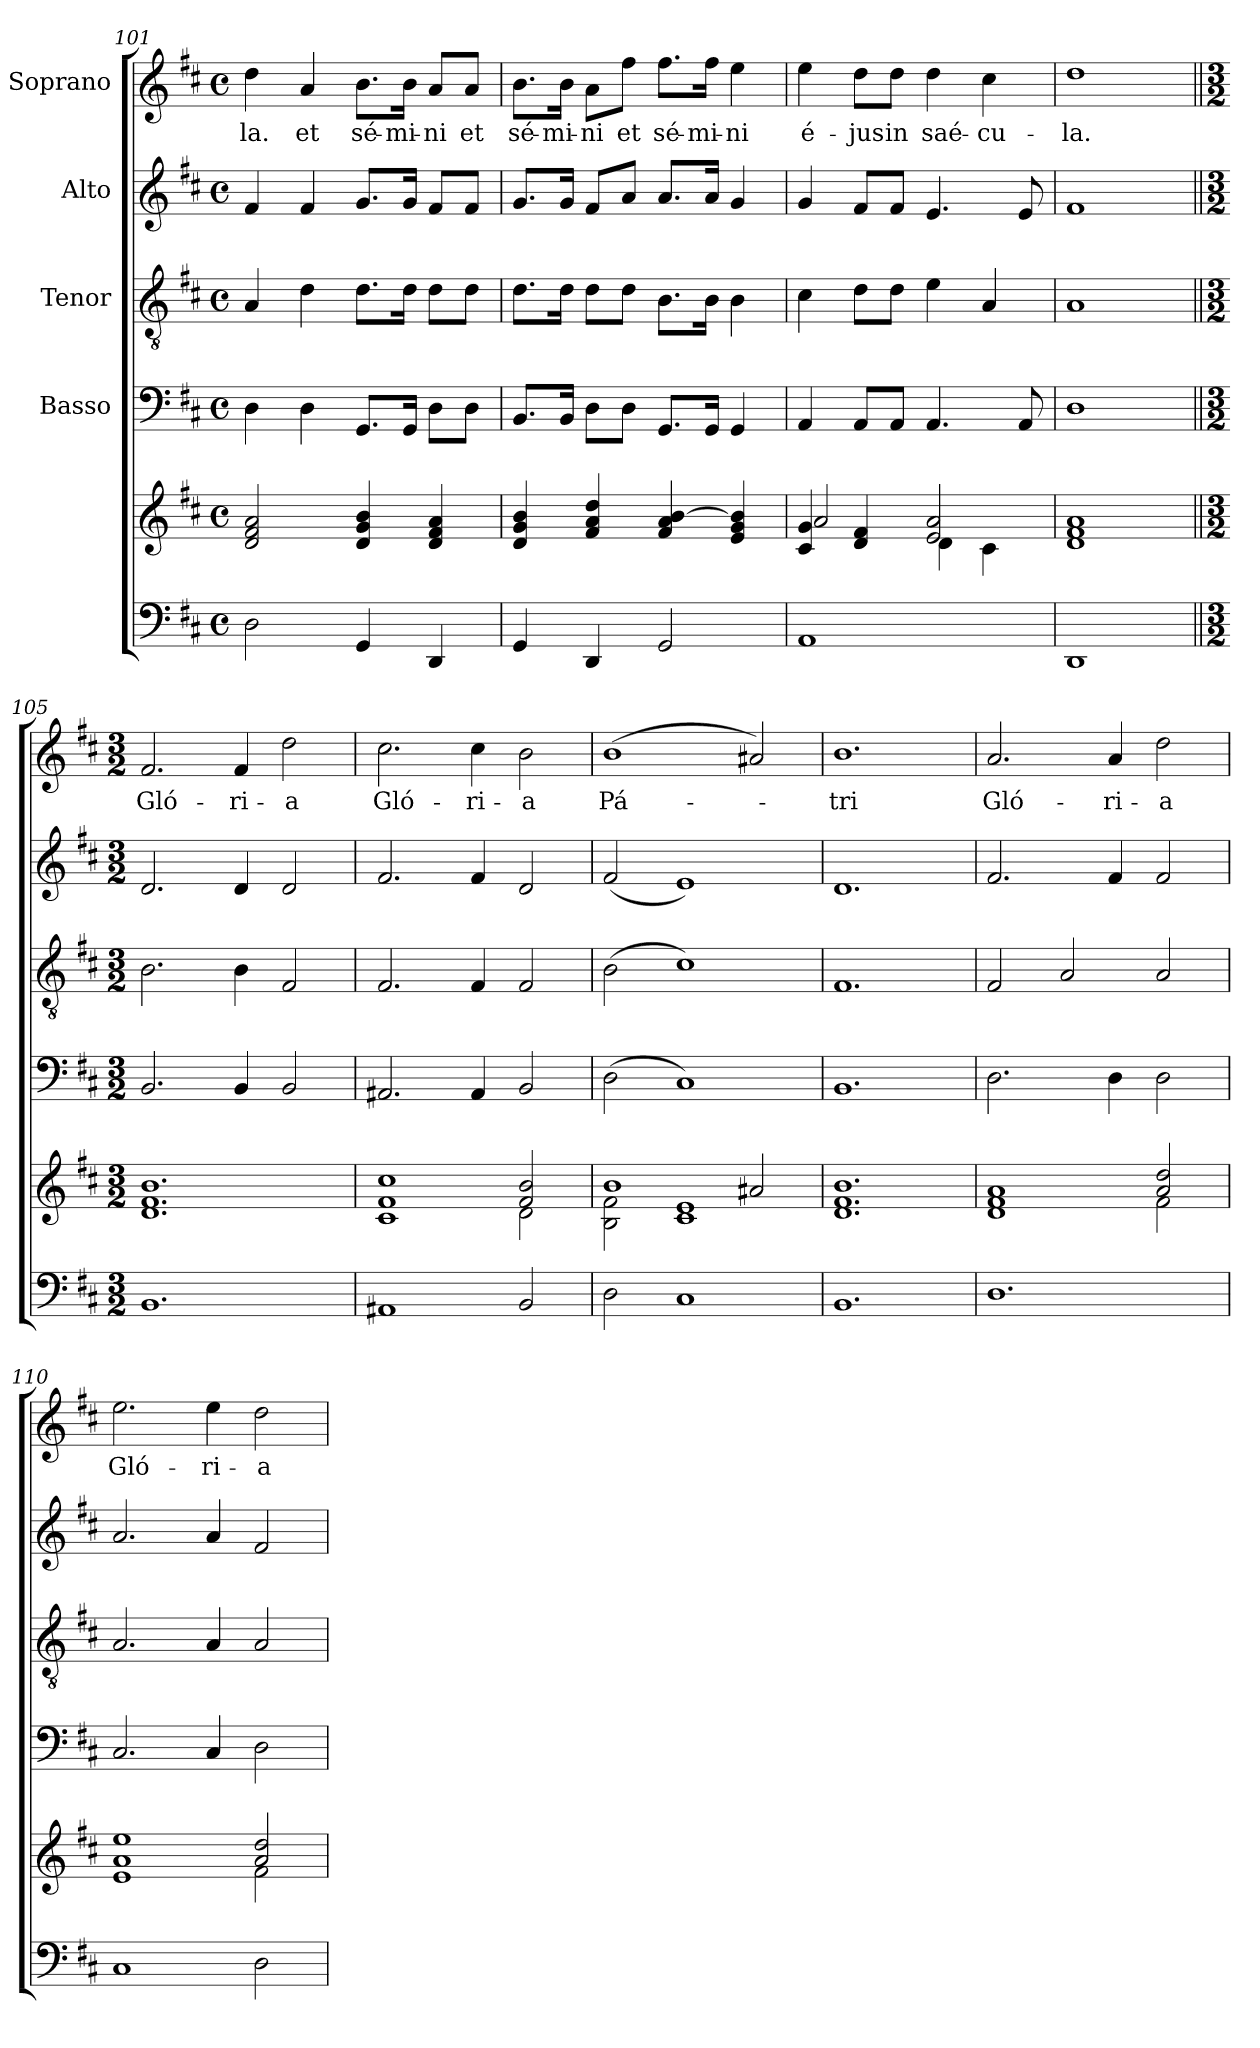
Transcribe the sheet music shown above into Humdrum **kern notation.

**kern	**kern	**kern	**kern	**kern	**kern	**text
*part5	*part5	*part4	*part3	*part2	*part1	*part1
*staff6	*staff5	*staff4	*staff3	*staff2	*staff1	*staff1
*	*	*I"Basso	*I"Tenor	*I"Alto	*I"Soprano	*
!!LO:PB:g=z
*clefF4	*clefG2	*clefF4	*clefGv2	*clefG2	*clefG2	*
*k[f#c#]	*k[f#c#]	*k[f#c#]	*k[f#c#]	*k[f#c#]	*k[f#c#]	*
*D:	*D:	*D:	*D:	*D:	*D:	*
*M4/4	*M4/4	*M4/4	*M4/4	*M4/4	*M4/4	*
*met(c)	*met(c)	*met(c)	*met(c)	*met(c)	*met(c)	*
=101	=101	=101	=101	=101	=101	=101
!	!	!	!	!	!	!LO:LY:b
2D\	2d/ 2f#/ 2a/	4D\	4A/	4f#/	4dd\	-la.
!	!	!	!	!	!	!LO:LY:b
.	.	4D\	4d\	4f#/	4a/	et
!	!	!	!	!	!	!LO:LY:b
4GG/	4d/ 4g/ 4b/	8.GG/L	8.d\L	8.g/L	8.b\L	sé-
!	!	!	!	!	!	!LO:LY:b
.	.	16GG/Jk	16d\Jk	16g/Jk	16b\Jk	-mi-
!	!	!	!	!	!	!LO:LY:b:rj
4DD/	4d/ 4f#/ 4a/	8D\L	8d\L	8f#/L	8a/L	-ni
!	!	!	!	!	!	!LO:LY:b
.	.	8D\J	8d\J	8f#/J	8a/J	et
=102	=102	=102	=102	=102	=102	=102
!	!	!	!	!	!	!LO:LY:b
4GG/	4d/ 4g/ 4b/	8.BB/L	8.d\L	8.g/L	8.b\L	sé-
!	!	!	!	!	!	!LO:LY:b
.	.	16BB/Jk	16d\Jk	16g/Jk	16b\Jk	-mi-
!	!	!	!	!	!	!LO:LY:b:rj
4DD/	4f#/ 4a/ 4dd/	8D\L	8d\L	8f#/L	8a\L	-ni
!	!	!	!	!	!	!LO:LY:b
.	.	8D\J	8d\J	8a/J	8ff#\J	et
!	!	!	!	!	!	!LO:LY:b
2GG/	4f#/ 4a/ [<4b/	8.GG/L	8.B\L	8.a/L	8.ff#\L	sé-
!	!	!	!	!	!	!LO:LY:b
.	.	16GG/Jk	16B\Jk	16a/Jk	16ff#\Jk	-mi-
!	!	!	!	!	!	!LO:LY:b:rj
.	4e/ 4g/ 4b/]	4GG/	4B\	4g/	4ee\	-ni
=103	=103	=103	=103	=103	=103	=103
*	*^	*	*	*	*	*
!	!	!	!	!	!	!	!LO:LY:b
1AA	4c#/ 4g/	2a/	4AA/	4c#\	4g/	4ee\	é-
!	!	!	!	!	!	!	!LO:LY:b
.	4d/ 4f#/	.	8AA/L	8d\L	8f#/L	8dd\L	-jus
!	!	!	!	!	!	!	!LO:LY:b
.	.	.	8AA/J	8d\J	8f#/J	8dd\J	in
!	!	!	!	!	!	!	!LO:LY:b
.	2e/ 2a/	4d\	4.AA/	4e\	4.e/	4dd\	saé-
!	!	!	!	!	!	!	!LO:LY:b:rj
.	.	4c#\	.	4A/	.	4cc#\	-cu-
.	.	.	8AA/	.	8e/	.	.
*	*v	*v	*	*	*	*	*
=104	=104	=104	=104	=104	=104	=104
!	!	!	!	!	!	!LO:LY:b
1DD	1d 1f# 1a	1D	1A	1f#	1dd	-la.
=105||	=105||	=105||	=105||	=105||	=105||	=105||
*M3/2	*M3/2	*M3/2	*M3/2	*M3/2	*M3/2	*
!	!	!	!	!	!	!LO:LY:b
1.BB	1.d 1.f# 1.b	2.BB/	2.B\	2.d/	2.f#/	Gló-
!	!	!	!	!	!	!LO:LY:b
.	.	4BB/	4B\	4d/	4f#/	-ri-
!	!	!	!	!	!	!LO:LY:b
.	.	2BB/	2F#/	2d/	2dd\	-a
=106	=106	=106	=106	=106	=106	=106
*	*^	*	*	*	*	*
!	!	!	!	!	!	!	!LO:LY:b
1AA#X	1c# 1f#	1cc#	2.AA#X/	2.F#/	2.f#/	2.cc#\	Gló-
!	!	!	!	!	!	!	!LO:LY:b
.	.	.	4AA#/	4F#/	4f#/	4cc#\	-ri-
!	!	!	!	!	!	!	!LO:LY:b
2BB/	2f#/ 2b/	2d\	2BB/	2F#/	2d/	2b\	-a
!!LO:LB:g=z
=107	=107	=107	=107	=107	=107	=107	=107
!	!	!	!	!	!	!	!LO:LY:b
2D\	1b	2B\ 2f#\	(>2D\	(>2B\	(<2f#/	(>1b	Pá-
1C#	.	1c# 1e	1C#)	1c#)	1e)	.	.
.	2a#X/	.	.	.	.	2a#X/)	.
*	*v	*v	*	*	*	*	*
=108	=108	=108	=108	=108	=108	=108
!	!	!	!	!	!	!LO:LY:b
1.BB	1.d 1.f# 1.b	1.BB	1.F#	1.d	1.b	-tri
=109	=109	=109	=109	=109	=109	=109
*	*^	*	*	*	*	*
!	!	!	!	!	!	!	!LO:LY:b
1.D	1d 1f#	1a	2.D\	2F#/	2.f#/	2.a/	Gló-
.	.	.	.	2A/	.	.	.
!	!	!	!	!	!	!	!LO:LY:b
.	.	.	4D\	.	4f#/	4a/	-ri-
!	!	!	!	!	!	!	!LO:LY:b
.	2a/ 2dd/	2f#\	2D\	2A/	2f#/	2dd\	-a
=110	=110	=110	=110	=110	=110	=110	=110
!	!	!	!	!	!	!	!LO:LY:b
1C#	1e 1a	1ee	2.C#/	2.A/	2.a/	2.ee\	Gló-
!	!	!	!	!	!	!	!LO:LY:b
.	.	.	4C#/	4A/	4a/	4ee\	-ri-
!	!	!	!	!	!	!	!LO:LY:b
2D\	2a/ 2dd/	2f#\	2D\	2A/	2f#/	2dd\	-a
*	*v	*v	*	*	*	*	*
=	=	=	=	=	=	=
*-	*-	*-	*-	*-	*-	*-
